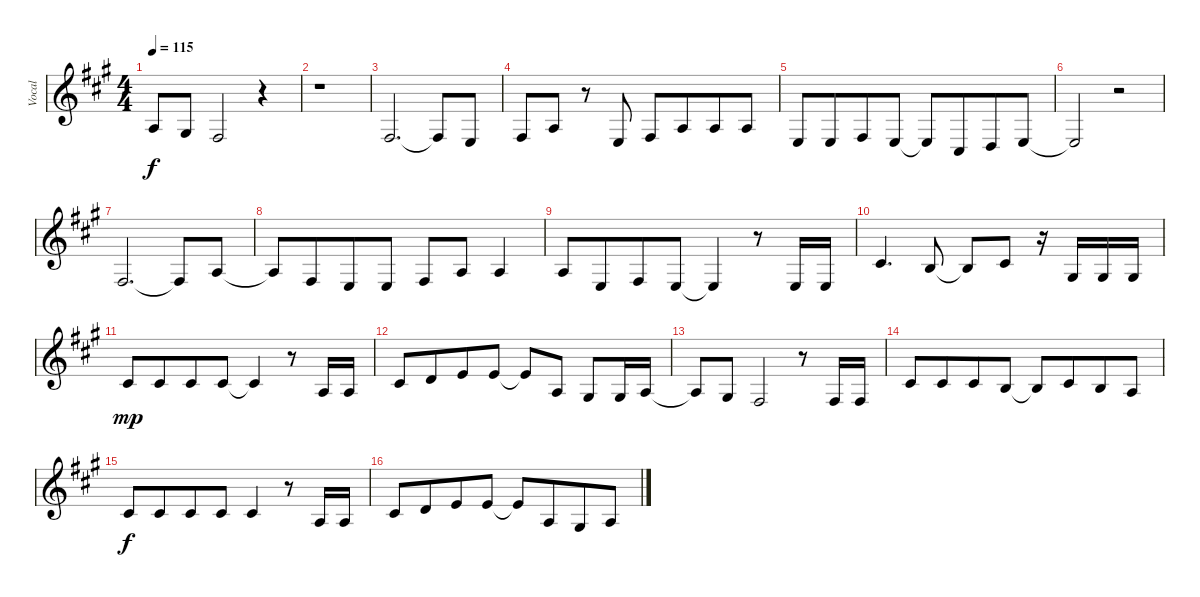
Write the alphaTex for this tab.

\track ("Vocal" "Vocal") {instrument choiraahs}
\staff {score}
\tuning (E4 B3 G3 D3 A2 E2) {hide}
\ts (4 4)
\tempo 115
\clef g2
\ks a
2.3{t}.8{dy f} 1.3.8 4.4.2 r.4 |
r.1 |
4.4.2{d} 4.4{t}.8 2.4.8 |
4.4.8 2.3.8 r.8 2.4.8 4.4.8 2.3.8{beam merge} 2.3.8 2.3.8 |
2.4.8 2.4.8{beam merge} 4.4.8 2.4.8 2.4{t}.8 4.5.8{beam merge} 0.4.8 2.4.8 |
2.4{t}.2 r.2 |
4.4.2{d} 4.4{t}.8 2.3.8 |
2.3{t}.8 4.4.8{beam merge} 2.4.8 2.4.8 4.4.8 2.3.8 2.3.4 |
2.3.8 2.4.8{beam merge} 4.4.8 2.4.8 2.4{t}.4 r.8 2.4.16 2.4.16 |
2.2.4{d} 0.2.8 0.2{t}.8 2.2.8 r.16 1.3.16 1.3.16 1.3.16 |
2.2.8{dy mp} 2.2.8{beam merge} 2.2.8 2.2.8 2.2{t}.4 r.8 2.3.16 2.3.16 |
2.2.8 3.2.8{beam merge} 0.1.8 0.1.8 0.1{t}.8 2.3.8 1.3.8 1.3.16 2.3.16 |
2.3{t}.8 1.3.8 4.4.2 r.8 4.4.16 4.4.16 |
2.2.8 2.2.8{beam merge} 2.2.8 0.2.8 0.2{t}.8 2.2.8{beam merge} 0.2.8 2.3.8 |
2.2.8{dy f} 2.2.8{beam merge} 2.2.8 2.2.8 2.2.4 r.8 2.3.16 2.3.16 |
2.2.8 3.2.8{beam merge} 0.1.8 0.1.8 0.1{t}.8 2.3.8{beam merge} 1.3.8 2.3.8
